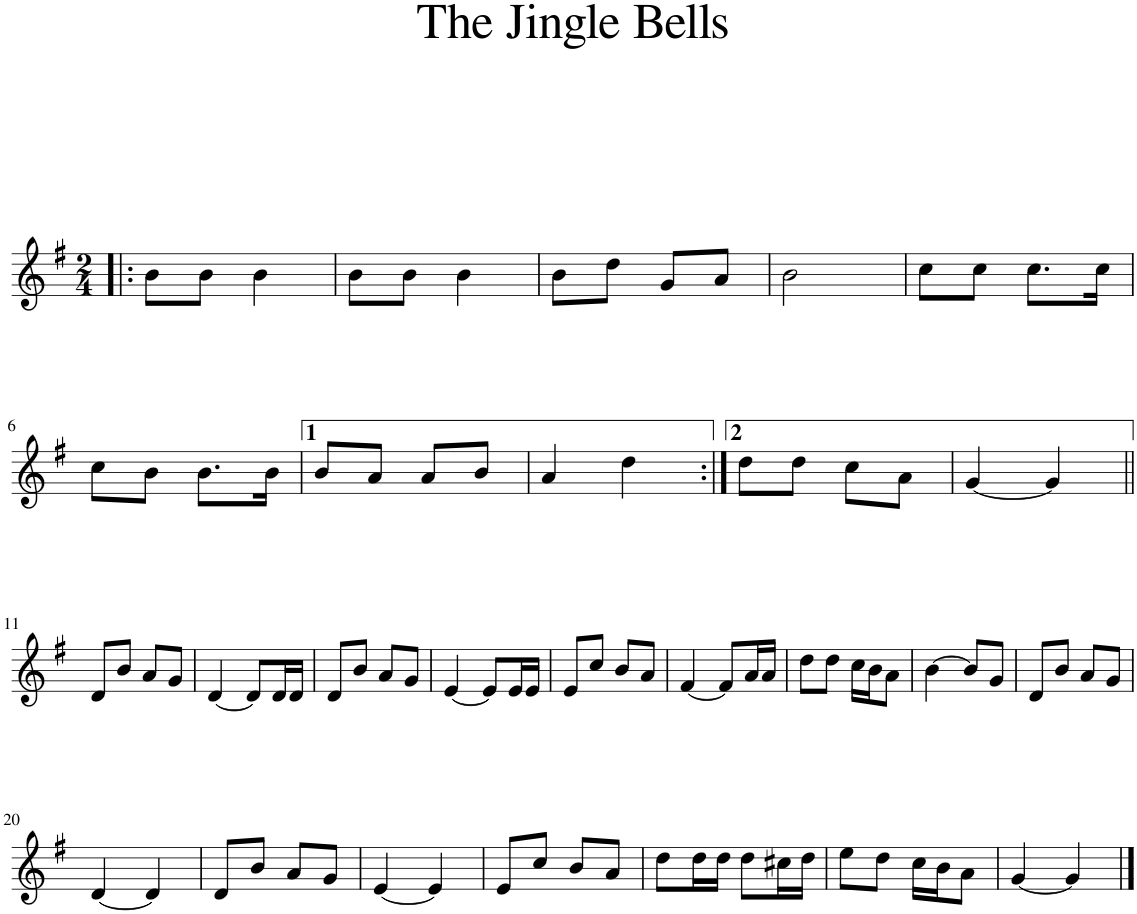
**kern
*part1
*staff1
*I"Piano
*I'Pno
*clefG2
*k[f#]
*G:
*M2/4
=1!|:
8b\L
8b\J
4b\
=2
8b\L
8b\J
4b\
=3
8b\L
8dd\J
8g/L
8a/J
=4
2b\
=5
8cc\L
8cc\J
8.cc\L
16cc\Jk
!!LO:LB:g=z
=6
8cc\L
8b\J
8.b\L
16b\Jk
=7
8b/L
8a/J
8a/L
8b/J
=8
4a/
4dd\
=9:|!
8dd\L
8dd\J
8cc\L
8a\J
=10
[4g/
4g/]
!!LO:LB:g=z
=11||
8d/L
8b/J
8a/L
8g/J
=12
[4d/
8d/L]
16d/L
16d/JJ
=13
8d/L
8b/J
8a/L
8g/J
=14
[4e/
8e/L]
16e/L
16e/JJ
=15
8e/L
8cc/J
8b/L
8a/J
=16
[4f#/
8f#/L]
16a/L
16a/JJ
=17
8dd\L
8dd\J
16cc\LL
16b\J
8a\J
=18
[4b\
8b/L]
8g/J
=19
8d/L
8b/J
8a/L
8g/J
!!LO:LB:g=z
=20
[4d/
4d/]
=21
8d/L
8b/J
8a/L
8g/J
=22
[4e/
4e/]
=23
8e/L
8cc/J
8b/L
8a/J
=24
8dd\L
16dd\L
16dd\JJ
8dd\L
16cc#X\L
16dd\JJ
=25
8ee\L
8dd\J
16cc\LL
16b\J
8a\J
=26
[4g/
4g/]
==
*-
